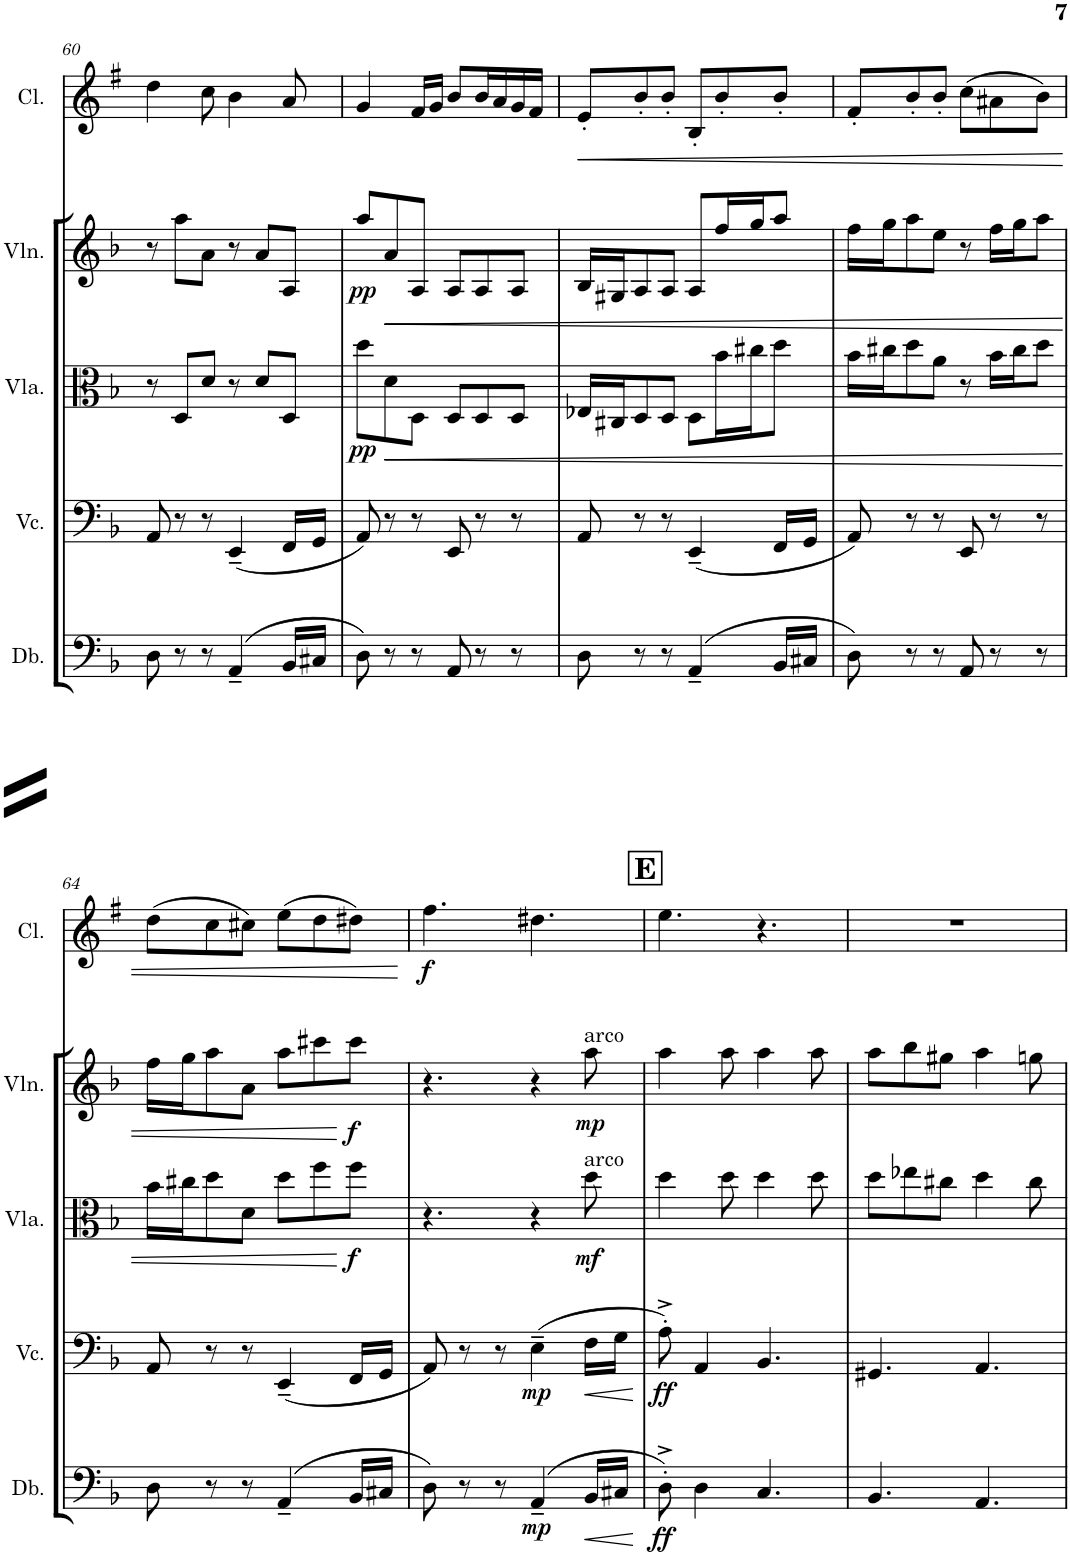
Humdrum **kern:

**kern	**dynam	**kern	**dynam	**kern	**dynam	**kern	**dynam	**kern	**dynam
*part5	*part5	*part4	*part4	*part3	*part3	*part2	*part2	*part1	*part1
*staff5	*staff5	*staff4	*staff4	*staff3	*staff3	*staff2	*staff2	*staff1	*staff1
*I"Double Bass	*	*I"Violoncello	*	*I"Viola	*	*I"Violin	*	*I"Bb Clarinet	*
*I'Db.	*	*I'Vc.	*	*I'Vla.	*	*I'Vln.	*	*I'Cl.	*
!!LO:PB:g=z
*clefF4	*	*clefF4	*	*clefC3	*	*clefG2	*	*clefG2	*
*Trd7c12	*	*	*	*	*	*	*	*Trd1c2	*
*k[b-]	*	*k[b-]	*	*k[b-]	*	*k[b-]	*	*k[f#]	*
*M6/8	*	*M6/8	*	*M6/8	*	*M6/8	*	*M6/8	*
=60	=60	=60	=60	=60	=60	=60	=60	=60	=60
8D\	.	8AA/	.	8r	.	8r	.	4dd\	.
8r	.	8r	.	8D/L	.	8aa\L	.	.	.
8r	.	8r	.	8d/J	.	8a\J	.	8cc\	.
(4AA~/	.	(4EE~/	.	8r	.	8r	.	4b\	.
.	.	.	.	8d/L	.	8a/L	.	.	.
16BB-/LL	.	16FF/LL	.	8D/J	.	8A/J	.	8a/	.
16C#X/JJ	.	16GG/JJ	.	.	.	.	.	.	.
=61	=61	=61	=61	=61	=61	=61	=61	=61	=61
!	!	!	!	!	!LO:DY:b	!	!LO:DY:b	!	!
8D\)	.	8AA/)	.	8dd\L	pp	8aa/L	pp	4g/	.
!	!	!	!	!	!LO:HP:b	!	!LO:HP:b	!	!
8r	.	8r	.	8d\	<	8a/	<	.	.
8r	.	8r	.	8D\J	.	8A/J	.	16f#/LL	.
.	.	.	.	.	.	.	.	16g/JJ	.
8AA/	.	8EE/	.	8D/L	.	8A/L	.	8b/L	.
8r	.	8r	.	8D/	.	8A/	.	16b/L	.
.	.	.	.	.	.	.	.	16a/	.
8r	.	8r	.	8D/J	.	8A/J	.	16g/	.
.	.	.	.	.	.	.	.	16f#/JJ	.
=62	=62	=62	=62	=62	=62	=62	=62	=62	=62
!	!	!	!	!	!	!	!	!	!LO:HP:b
8D\	.	8AA/	.	16E-X/LL	.	16B-/LL	.	8e'/L	<
.	.	.	.	16C#X/J	.	16G#X/J	.	.	.
8r	.	8r	.	8D/	.	8A/	.	8b'/	.
8r	.	8r	.	8D/J	.	8A/J	.	8b'/J	.
(4AA~/	.	(4EE~/	.	8D\L	.	8A/L	.	8B'/L	.
.	.	.	.	16b-\L	.	16ff/L	.	8b'/	.
.	.	.	.	16cc#X\J	.	16gg/J	.	.	.
16BB-/LL	.	16FF/LL	.	8dd\J	.	8aa/J	.	8b'/J	.
16C#X/JJ	.	16GG/JJ	.	.	.	.	.	.	.
=63	=63	=63	=63	=63	=63	=63	=63	=63	=63
8D\)	.	8AA/)	.	16b-\LL	.	16ff\LL	.	8f#'/L	.
.	.	.	.	16cc#X\J	.	16gg\J	.	.	.
8r	.	8r	.	8dd\	.	8aa\	.	8b'/	.
8r	.	8r	.	8a\J	.	8ee\J	.	8b'/J	.
8AA/	.	8EE/	.	8r	.	8r	.	(8cc\L	.
8r	.	8r	.	16b-\LL	.	16ff\LL	.	8a#X\	.
.	.	.	.	16cc#\J	.	16gg\J	.	.	.
8r	.	8r	.	8dd\J	.	8aa\J	.	8b\J)	.
!!LO:LB:g=z
=64	=64	=64	=64	=64	=64	=64	=64	=64	=64
8D\	.	8AA/	.	16b-\LL	.	16ff\LL	.	(8dd\L	.
.	.	.	.	16cc#X\J	.	16gg\J	.	.	.
8r	.	8r	.	8dd\	.	8aa\	.	8cc\	.
8r	.	8r	.	8d\J	.	8a\J	.	8cc#X\J)	.
(4AA~/	.	(4EE~/	.	8dd\L	.	8aa\L	.	(8ee\L	.
.	.	.	.	8ff\	.	8ccc#X\	.	8dd\	.
!	!	!	!	!	!LO:DY:n=1:b	!	!LO:DY:n=1:b	!	!
16BB-/LL	.	16FF/LL	.	8ff\J	[ f	8ccc#\J	[ f	8dd#X\J)	.
16C#X/JJ	.	16GG/JJ	.	.	.	.	.	.	.
.	.	.	.	.	.	.	.	.	[
=65	=65	=65	=65	=65	=65	=65	=65	=65	=65
!	!	!	!	!	!	!	!	!	!LO:DY:b
8D\)	.	8AA/)	.	4.r	.	4.r	.	4.ff#\	f
8r	.	8r	.	.	.	.	.	.	.
8r	.	8r	.	.	.	.	.	.	.
!	!LO:DY:b	!	!LO:DY:b	!	!	!	!	!	!
(4AA~/	mp	(4E~\	mp	4r	.	4r	.	4.dd#X\	.
!	!	!	!	!	!	!LO:TX:a:t=arco	!	!	!
!	!	!	!	!LO:TX:a:t=arco	!	!	!	!	!
!	!LO:HP:b	!	!LO:HP:b	!	!LO:DY:b	!	!LO:DY:b	!	!
16BB-/LL	<	16F\LL	<	8dd\	mf	8aa\	mp	.	.
16C#X/JJ	.	16G\JJ	.	.	.	.	.	.	.
.	[	.	[	.	.	.	.	.	.
!!LO:REH:place=s1:a:B:cj:fs=14:t=E
=66	=66	=66	=66	=66	=66	=66	=66	=66	=66
!	!LO:DY:b	!	!LO:DY:b	!	!	!	!	!	!
8D'^\)	ff	8A'^\)	ff	4dd\	.	4aa\	.	4.ee\	.
4D\	.	4AA/	.	.	.	.	.	.	.
.	.	.	.	8dd\	.	8aa\	.	.	.
4.C/	.	4.BB-/	.	4dd\	.	4aa\	.	4.r	.
.	.	.	.	8dd\	.	8aa\	.	.	.
=67	=67	=67	=67	=67	=67	=67	=67	=67	=67
4.BB-/	.	4.GG#X/	.	8dd\L	.	8aa\L	.	2.r	.
.	.	.	.	8ee-X\	.	8bb-\	.	.	.
.	.	.	.	8cc#X\J	.	8gg#X\J	.	.	.
4.AA/	.	4.AA/	.	4dd\	.	4aa\	.	.	.
.	.	.	.	8cc#\	.	8ggn\	.	.	.
=	=	=	=	=	=	=	=	=	=
*-	*-	*-	*-	*-	*-	*-	*-	*-	*-
